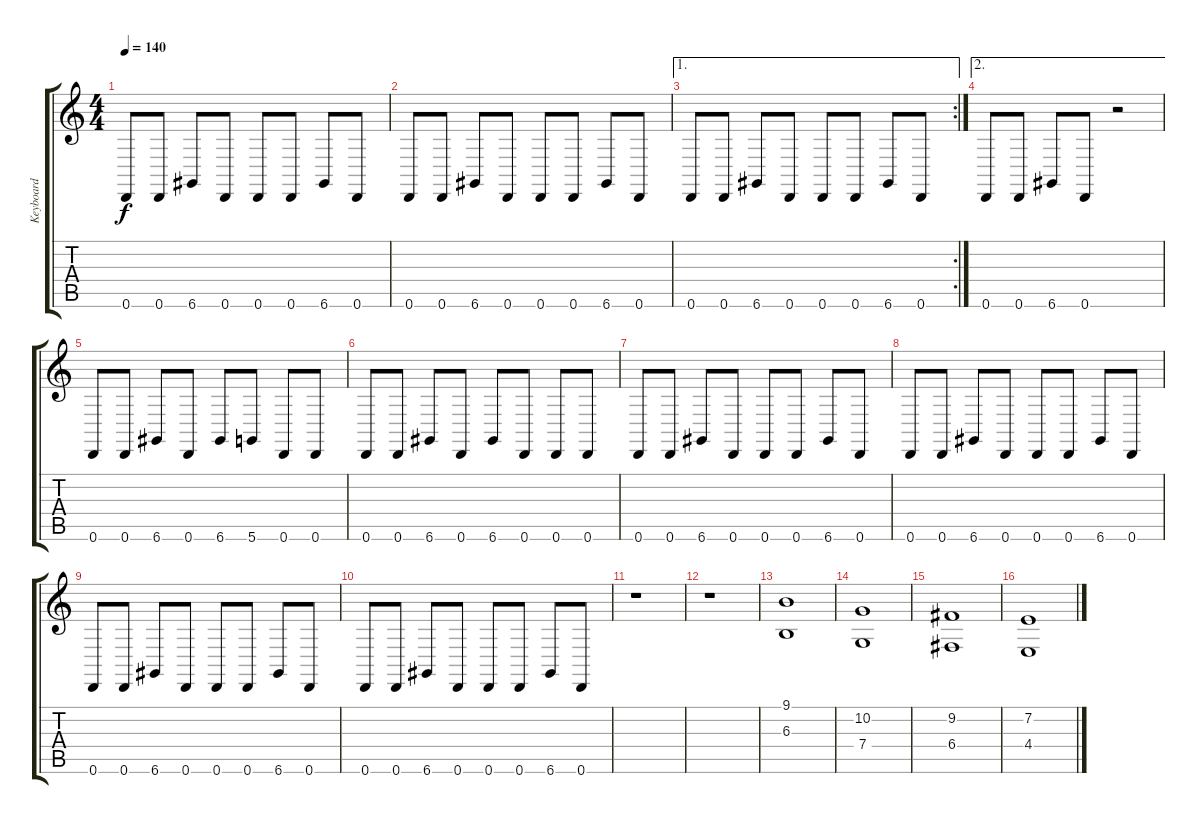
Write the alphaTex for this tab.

\track ("Keyboard" "Keyboard") {instrument lead2sawtooth}
\staff {score tabs}
\tuning (D4 A3 F3 C3 G2 D2) {hide}
\ts (4 4)
\tempo 140
\clef g2
\ks c
0.6.8{dy f} 0.6.8 6.6.8 0.6.8 0.6.8 0.6.8 6.6.8 0.6.8 |
0.6.8 0.6.8 6.6.8 0.6.8 0.6.8 0.6.8 6.6.8 0.6.8 |
\ae 1
\rc 2
0.6.8 0.6.8 6.6.8 0.6.8 0.6.8 0.6.8 6.6.8 0.6.8 |
\ae 2
0.6.8 0.6.8 6.6.8 0.6.8 r.2 |
0.6.8 0.6.8 6.6.8 0.6.8 6.6.8 5.6.8 0.6.8 0.6.8 |
0.6.8 0.6.8 6.6.8 0.6.8 6.6.8 0.6.8 0.6.8 0.6.8 |
0.6.8 0.6.8 6.6.8 0.6.8 0.6.8 0.6.8 6.6.8 0.6.8 |
0.6.8 0.6.8 6.6.8 0.6.8 0.6.8 0.6.8 6.6.8 0.6.8 |
0.6.8 0.6.8 6.6.8 0.6.8 0.6.8 0.6.8 6.6.8 0.6.8 |
0.6.8 0.6.8 6.6.8 0.6.8 0.6.8 0.6.8 6.6.8 0.6.8 |
r.1 |
r.1 |
(9.1 6.3).1{volume 4} |
(10.2 7.4).1 |
(9.2 6.4).1 |
(7.2 4.4).1
